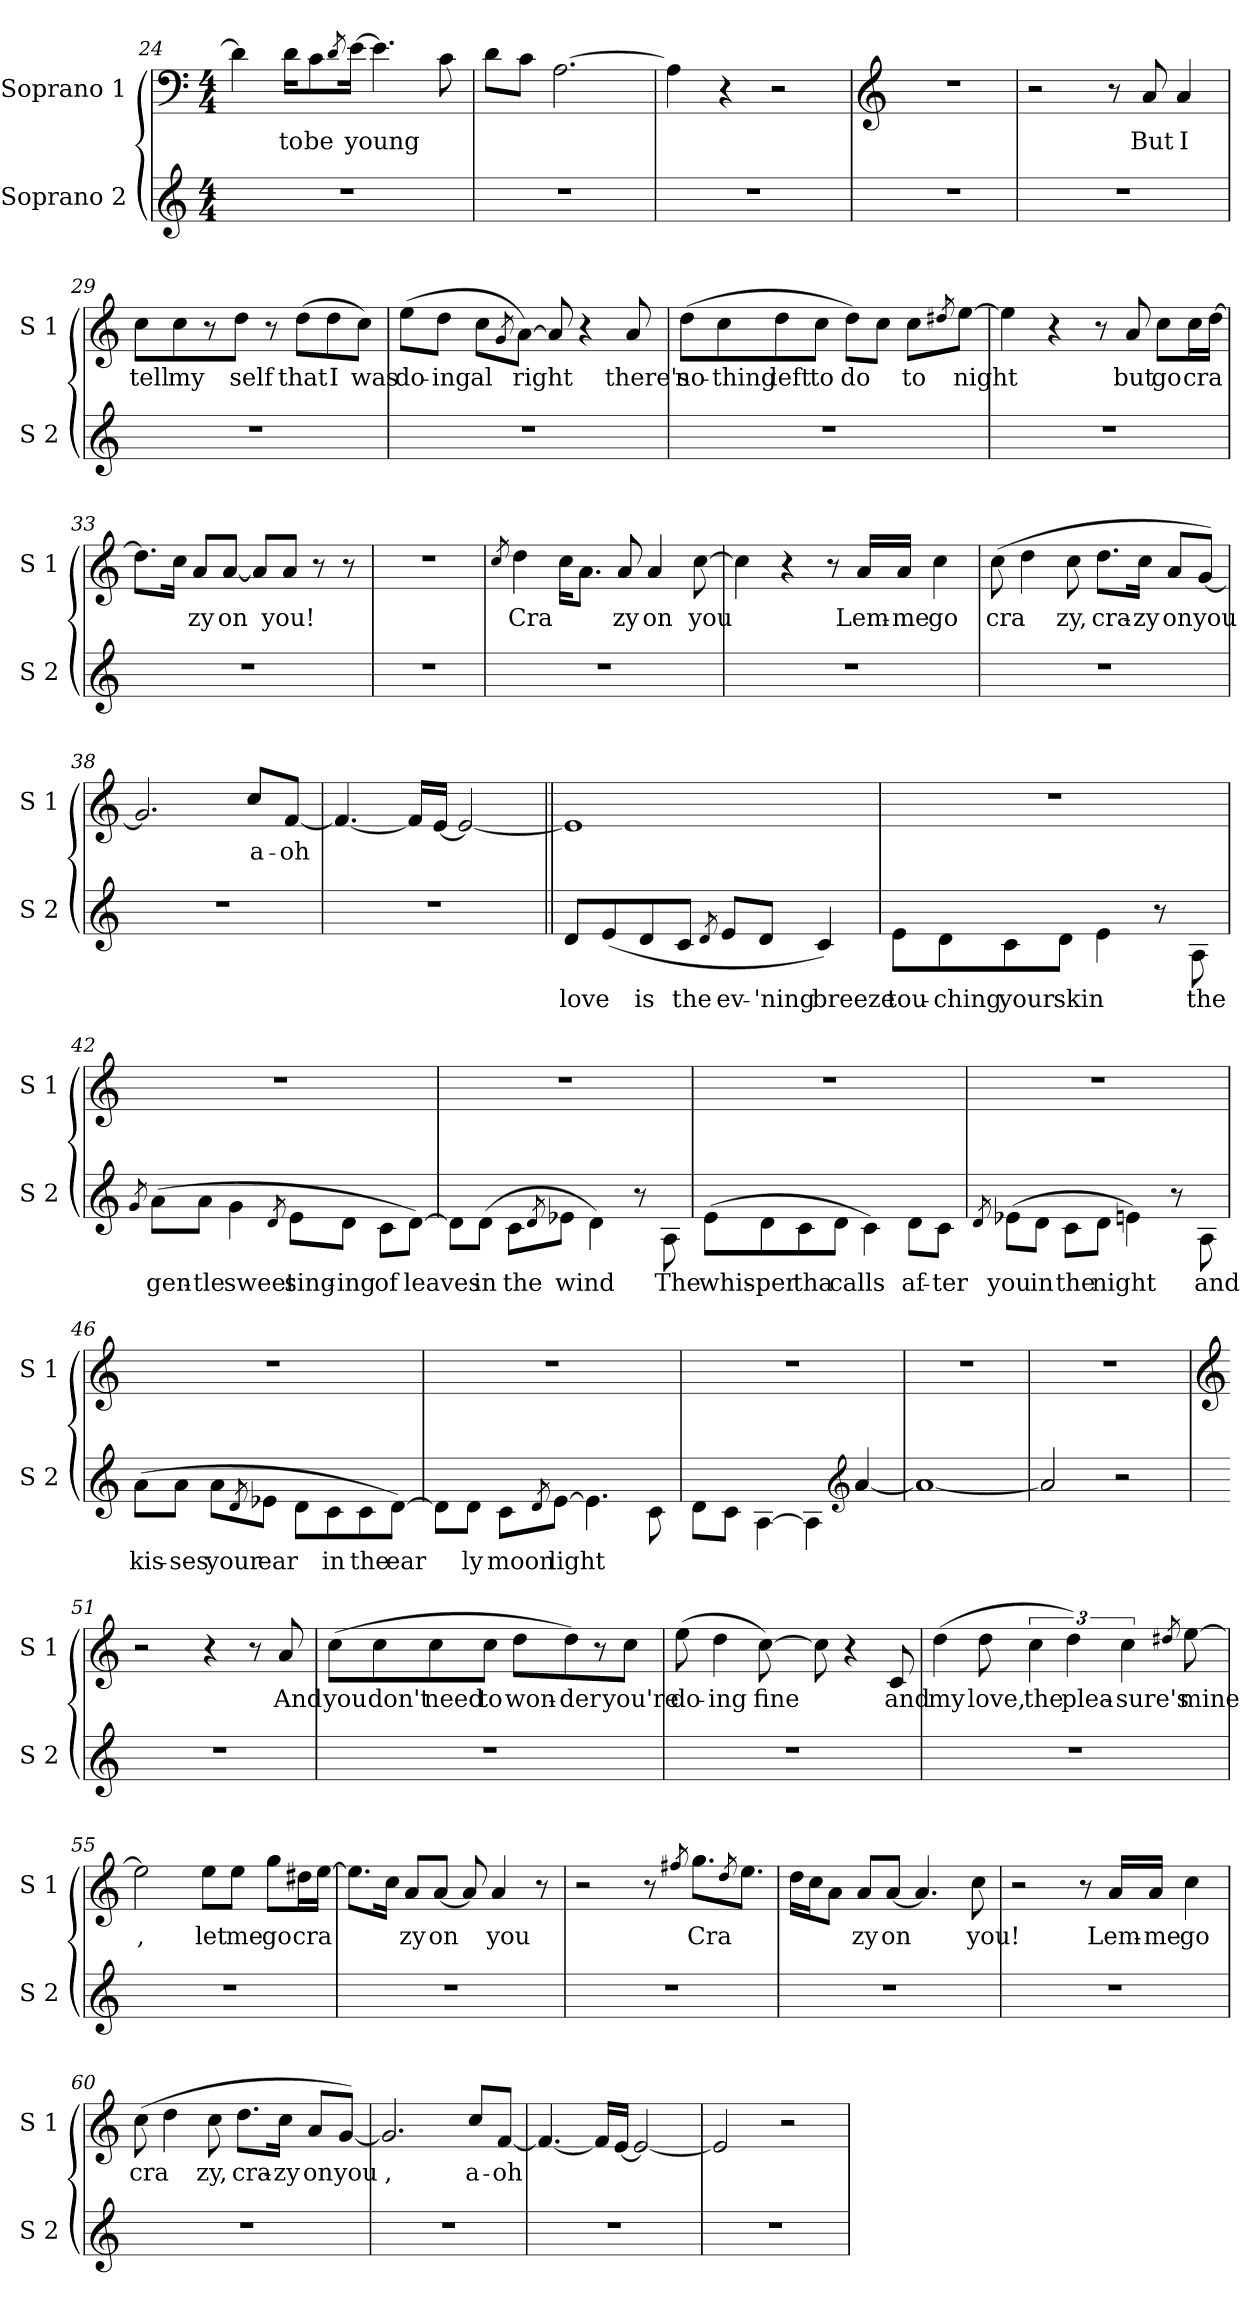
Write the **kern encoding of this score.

**kern	**text	**kern	**text
*part2	*part2	*part1	*part1
*staff2	*staff2	*staff1	*staff1
*I"Soprano 2	*	*I"Soprano 1	*
*I'S 2	*	*I'S 1	*
*clefG2	*	*clefF4	*
*k[]	*	*k[]	*
*M4/4	*	*M4/4	*
=24	=24	=24	=24
1r	.	4d\]	.
!	!	!	!LO:LY:b
.	.	16d\KL	to
!	!	!	!LO:LY:b
.	.	8c\	be
.	.	8qd/	.
!	!	!	!LO:LY:b
.	.	[16e\Jk	young
.	.	4.e\]	.
.	.	8c\	.
=25	=25	=25	=25
1r	.	8d\L	.
.	.	8c\J	.
.	.	[2.A\	.
=26	=26	=26	=26
1r	.	4A\]	.
.	.	4r	.
.	.	2r	.
=27	=27	=27	=27
*	*	*clefG2	*
1r	.	1r	.
=28	=28	=28	=28
1r	.	2r	.
.	.	8r	.
!	!	!	!LO:LY:b
.	.	8a/	But
!	!	!	!LO:LY:b
.	.	4a/	I
=29	=29	=29	=29
!	!	!	!LO:LY:b
1r	.	8cc\L	tell
!	!	!	!LO:LY:b
.	.	8cc\	my
.	.	8r	.
!	!	!	!LO:LY:b
.	.	8dd\J	self
.	.	8r	.
!	!	!	!LO:LY:b
.	.	(>8dd\L	that
!	!	!	!LO:LY:b
.	.	8dd\	I
!	!	!	!LO:LY:b
.	.	8cc\J)	was
=30	=30	=30	=30
!	!	!	!LO:LY:b
1r	.	(>8ee\L	do-
!	!	!	!LO:LY:b
.	.	8dd\J	-ing
!	!	!	!LO:LY:b
.	.	8cc\L	al
.	.	8qg/	.
!	!	!	!LO:LY:b
.	.	[8a\J)	right
.	.	8a/]	.
.	.	4r	.
!	!	!	!LO:LY:b
.	.	8a/	there's
=31	=31	=31	=31
!	!	!	!LO:LY:b
1r	.	(>8dd\L	no-
!	!	!	!LO:LY:b
.	.	8cc\	-thing
!	!	!	!LO:LY:b
.	.	8dd\	left
!	!	!	!LO:LY:b
.	.	8cc\J	to
!	!	!	!LO:LY:b
.	.	8dd\L)	do
.	.	8cc\J	.
!	!	!	!LO:LY:b
.	.	8cc\L	to
.	.	8qdd#X/	.
!	!	!	!LO:LY:b
.	.	[8ee\J	night
=32	=32	=32	=32
1r	.	4ee\]	.
.	.	4r	.
.	.	8r	.
!	!	!	!LO:LY:b
.	.	8a/	but
!	!	!	!LO:LY:b
.	.	8cc\L	go
!	!	!	!LO:LY:b
.	.	16cc\L	cra
.	.	[16dd\JJ	.
=33	=33	=33	=33
1r	.	8.dd\L]	.
.	.	16cc\Jk	.
!	!	!	!LO:LY:b
.	.	8a/L	zy
!	!	!	!LO:LY:b
.	.	[8a/J	on
.	.	8a/L]	.
!	!	!	!LO:LY:b
.	.	8a/J	you!
.	.	8r	.
.	.	8r	.
=34	=34	=34	=34
1r	.	1r	.
=35	=35	=35	=35
.	.	8qcc/	.
!	!	!	!LO:LY:b
1r	.	4dd\	Cra
.	.	16cc\KL	.
.	.	8.a\J	.
!	!	!	!LO:LY:b
.	.	8a/	zy
!	!	!	!LO:LY:b
.	.	4a/	on
!	!	!	!LO:LY:b
.	.	[8cc\	you
=36	=36	=36	=36
1r	.	4cc\]	.
.	.	4r	.
.	.	8r	.
!	!	!	!LO:LY:b
.	.	16a/LL	Lem-
!	!	!	!LO:LY:b
.	.	16a/JJ	-me
!	!	!	!LO:LY:b
.	.	4cc\	go
=37	=37	=37	=37
!	!	!	!LO:LY:b
1r	.	(>8cc\	cra
.	.	4dd\	.
!	!	!	!LO:LY:b
.	.	8cc\	zy,
!	!	!	!LO:LY:b
.	.	8.dd\L	cra-
!	!	!	!LO:LY:b
.	.	16cc\Jk	-zy
!	!	!	!LO:LY:b
.	.	8a/L	on
!	!	!	!LO:LY:b
.	.	[8g/J)	you
=38	=38	=38	=38
1r	.	2.g/]	.
!	!	!	!LO:LY:b
.	.	8cc/L	a-
!	!	!	!LO:LY:b
.	.	[8f/J	-oh
=39	=39	=39	=39
1r	.	4.f/_	.
.	.	16f/LL]	.
.	.	[16e/JJ	.
.	.	2e/_	.
=40||	=40||	=40||	=40||
!	!LO:LY:b	!	!
8d/L	love	1e]	.
(>8e/	.	.	.
!	!LO:LY:b	!	!
8d/	is	.	.
!	!LO:LY:b	!	!
8c/J	the	.	.
8qd/	.	.	.
!	!LO:LY:b	!	!
8e/L	ev-	.	.
!	!LO:LY:b	!	!
8d/J	-'ning	.	.
!	!LO:LY:b	!	!
4c/)	breeze	.	.
=41	=41	=41	=41
!	!LO:LY:b	!	!
8e\L	tou-	1r	.
!	!LO:LY:b	!	!
8d\	-ching	.	.
!	!LO:LY:b	!	!
8c\	your	.	.
!	!LO:LY:b	!	!
8d\J	skin	.	.
4e\	.	.	.
8r	.	.	.
!	!LO:LY:b	!	!
8A\	the	.	.
=42	=42	=42	=42
8qg/	.	.	.
!	!LO:LY:b	!	!
(>8a\L	gen-	1r	.
!	!LO:LY:b	!	!
8a\J	-tle	.	.
!	!LO:LY:b	!	!
4g\	sweet	.	.
8qd/	.	.	.
!	!LO:LY:b	!	!
8e\L	sing-	.	.
!	!LO:LY:b	!	!
8d\J	-ing	.	.
!	!LO:LY:b	!	!
8c\L	of	.	.
!	!LO:LY:b	!	!
[8d\J)	leaves	.	.
=43	=43	=43	=43
8d\L]	.	1r	.
!	!LO:LY:b	!	!
(>8d\J	in	.	.
!	!LO:LY:b	!	!
8c\L	the	.	.
8qd/	.	.	.
!	!LO:LY:b	!	!
8e-X\J	wind	.	.
4d\)	.	.	.
8r	.	.	.
!	!LO:LY:b	!	!
8A\	The	.	.
=44	=44	=44	=44
!	!LO:LY:b	!	!
(>8e\L	whis-	1r	.
!	!LO:LY:b	!	!
8d\	-per	.	.
!	!LO:LY:b	!	!
8c\	tha	.	.
!	!LO:LY:b	!	!
8d\J	calls	.	.
4c\)	.	.	.
!	!LO:LY:b	!	!
8d\L	af-	.	.
!	!LO:LY:b	!	!
8c\J	-ter	.	.
=45	=45	=45	=45
8qd/	.	.	.
!	!LO:LY:b	!	!
(>8e-X\L	you	1r	.
!	!LO:LY:b	!	!
8d\J	in	.	.
!	!LO:LY:b	!	!
8c\L	the	.	.
!	!LO:LY:b	!	!
8d\J	night	.	.
4en\)	.	.	.
8r	.	.	.
!	!LO:LY:b	!	!
8A\	and	.	.
=46	=46	=46	=46
!	!LO:LY:b	!	!
(>8a\L	kis-	1r	.
!	!LO:LY:b	!	!
8a\J	-ses	.	.
!	!LO:LY:b	!	!
8a\L	your	.	.
8qd/	.	.	.
!	!LO:LY:b	!	!
8e-X\J	ear	.	.
8d\L	.	.	.
!	!LO:LY:b	!	!
8c\	in	.	.
!	!LO:LY:b	!	!
8c\	the	.	.
!	!LO:LY:b	!	!
[8d\J)	ear	.	.
=47	=47	=47	=47
8d\L]	.	1r	.
!	!LO:LY:b	!	!
8d\J	ly	.	.
!	!LO:LY:b	!	!
8c\L	moon	.	.
8qd/	.	.	.
!	!LO:LY:b	!	!
[8e\J	light	.	.
4.e\]	.	.	.
8c\	.	.	.
=48	=48	=48	=48
8d\L	.	1r	.
8c\J	.	.	.
[4A\	.	.	.
4A\]	.	.	.
*clefG2	*	*	*
[4a/	.	.	.
=49	=49	=49	=49
1a_	.	1r	.
=50	=50	=50	=50
2a/]	.	1r	.
2r	.	.	.
=51	=51	=51	=51
*	*	*clefG2	*
1r	.	2r	.
.	.	4r	.
.	.	8r	.
!	!	!	!LO:LY:b
.	.	8a/	And
=52	=52	=52	=52
!	!	!	!LO:LY:b
1r	.	(>8cc\L	you
!	!	!	!LO:LY:b
.	.	8cc\	don't
!	!	!	!LO:LY:b
.	.	8cc\	need
!	!	!	!LO:LY:b
.	.	8cc\J	to
!	!	!	!LO:LY:b
.	.	8dd\L	won-
!	!	!	!LO:LY:b
.	.	8dd\)	-der
.	.	8r	.
!	!	!	!LO:LY:b
.	.	8cc\J	you're
=53	=53	=53	=53
!	!	!	!LO:LY:b
1r	.	(>8ee\	do-
!	!	!	!LO:LY:b
.	.	4dd\	-ing
!	!	!	!LO:LY:b
.	.	[8cc\)	fine
.	.	8cc\]	.
.	.	4r	.
!	!	!	!LO:LY:b
.	.	8c/	and
=54	=54	=54	=54
!	!	!	!LO:LY:b
1r	.	(>4dd\	my
!	!	!	!LO:LY:b
.	.	8dd\	love,
!	!	!	!LO:LY:b
.	.	6cc\	the
!	!	!	!LO:LY:b
.	.	6dd\)	plea-
!	!	!	!LO:LY:b
.	.	6cc\	-sure's
.	.	8qdd#X/	.
!	!	!	!LO:LY:b
.	.	[8ee\	mine
=55	=55	=55	=55
!	!	!	!LO:LY:b
1r	.	2ee\]	,
!	!	!	!LO:LY:b
.	.	8ee\L	let
!	!	!	!LO:LY:b
.	.	8ee\J	me
!	!	!	!LO:LY:b
.	.	8gg\L	go
!	!	!	!LO:LY:b
.	.	16dd#X\L	cra
.	.	[16ee\JJ	.
=56	=56	=56	=56
1r	.	8.ee\L]	.
.	.	16cc\Jk	.
!	!	!	!LO:LY:b
.	.	8a/L	zy
!	!	!	!LO:LY:b
.	.	[8a/J	on
.	.	8a/]	.
!	!	!	!LO:LY:b
.	.	4a/	you
.	.	8r	.
=57	=57	=57	=57
1r	.	2r	.
.	.	8r	.
.	.	8qff#X/	.
!	!	!	!LO:LY:b
.	.	8.gg\L	Cra
.	.	8qdd/	.
.	.	8.ee\J	.
=58	=58	=58	=58
1r	.	16dd\LL	.
.	.	16cc\J	.
.	.	8a\J	.
!	!	!	!LO:LY:b
.	.	8a/L	zy
!	!	!	!LO:LY:b
.	.	[8a/J	on
.	.	4.a/]	.
!	!	!	!LO:LY:b
.	.	8cc\	you!
=59	=59	=59	=59
1r	.	2r	.
.	.	8r	.
!	!	!	!LO:LY:b
.	.	16a/LL	Lem-
!	!	!	!LO:LY:b
.	.	16a/JJ	-me
!	!	!	!LO:LY:b
.	.	4cc\	go
=60	=60	=60	=60
!	!	!	!LO:LY:b
1r	.	(>8cc\	cra
.	.	4dd\	.
!	!	!	!LO:LY:b
.	.	8cc\	zy,
!	!	!	!LO:LY:b
.	.	8.dd\L	cra-
!	!	!	!LO:LY:b
.	.	16cc\Jk	-zy
!	!	!	!LO:LY:b
.	.	8a/L	on
!	!	!	!LO:LY:b
.	.	[8g/J)	you
=61	=61	=61	=61
!	!	!	!LO:LY:b
1r	.	2.g/]	,
!	!	!	!LO:LY:b
.	.	8cc/L	a-
!	!	!	!LO:LY:b
.	.	[8f/J	-oh
=62	=62	=62	=62
1r	.	4.f/_	.
.	.	16f/LL]	.
.	.	[16e/JJ	.
.	.	2e/_	.
=63	=63	=63	=63
1r	.	2e/]	.
.	.	2r	.
=	=	=	=
*-	*-	*-	*-
